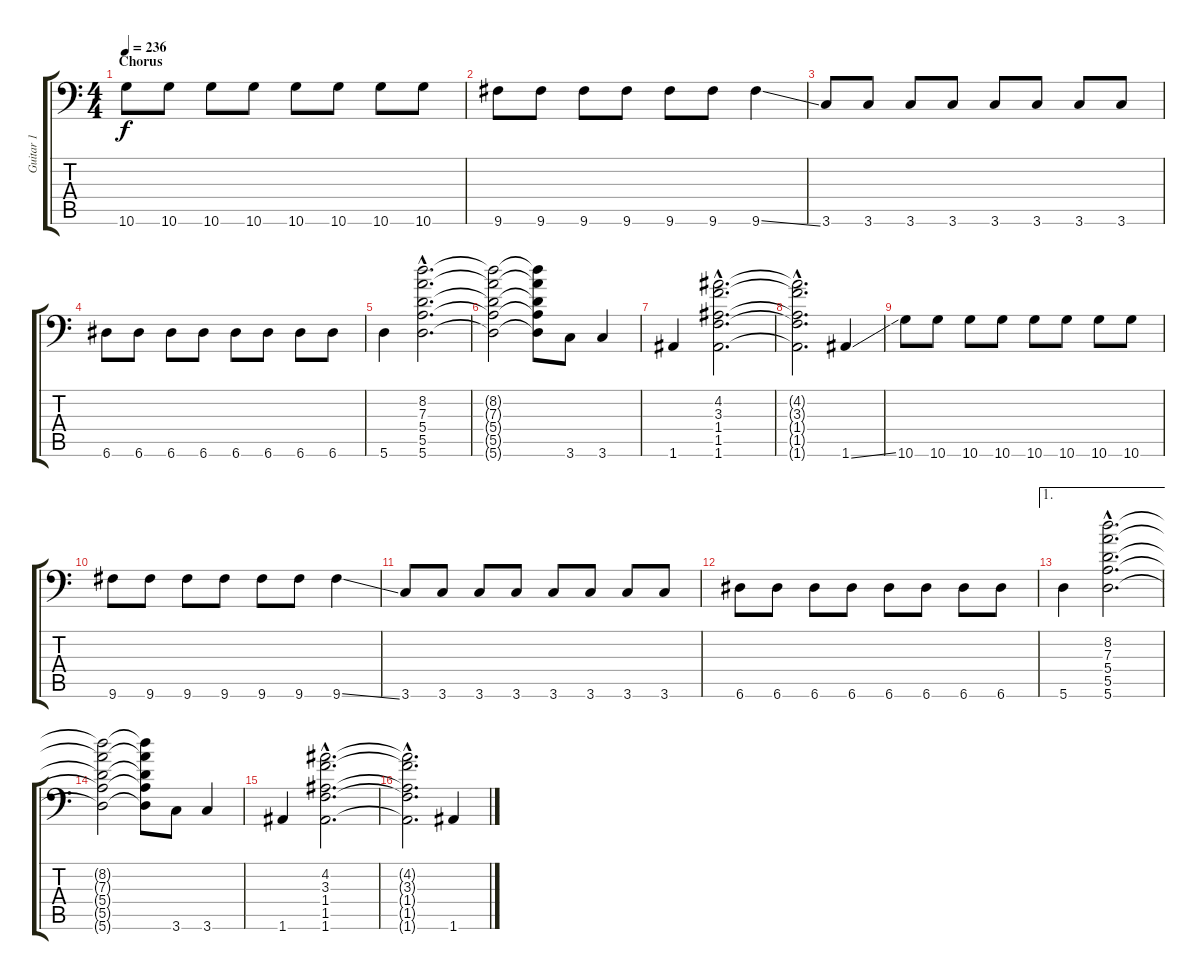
\track ("Guitar 1" "Guitar 1") {instrument distortionguitar}
\staff {score tabs}
\tuning (B3 Gb3 D3 A2 E2 A1) {hide}
\ts (4 4)
\section ("" "Chorus")
\tempo 236
\clef f4
\ks c
10.6.8{dy f} 10.6.8 10.6.8 10.6.8 10.6.8 10.6.8 10.6.8 10.6.8 |
9.6.8 9.6.8 9.6.8 9.6.8 9.6.8 9.6.8 9.6{ss}.4 |
3.6.8 3.6.8 3.6.8 3.6.8 3.6.8 3.6.8 3.6.8 3.6.8 |
6.6.8 6.6.8 6.6.8 6.6.8 6.6.8 6.6.8 6.6.8 6.6.8 |
5.6.4 (8.2{hac} 7.3{hac} 5.4{hac} 5.5{hac} 5.6{hac}).2{d} |
(8.2{t} 7.3{t} 5.4{t} 5.5{t} 5.6{t}).2 (8.2{t} 7.3{t} 5.4{t} 5.5{t} 5.6{t}).8 3.6.8 3.6.4 |
1.6.4 (4.2{hac} 3.3{hac} 1.4{hac} 1.5{hac} 1.6{hac}).2{d} |
(4.2{hac t} 3.3{hac t} 1.4{hac t} 1.5{hac t} 1.6{hac t}).2{d} 1.6{ss}.4 |
10.6.8 10.6.8 10.6.8 10.6.8 10.6.8 10.6.8 10.6.8 10.6.8 |
9.6.8 9.6.8 9.6.8 9.6.8 9.6.8 9.6.8 9.6{ss}.4 |
3.6.8 3.6.8 3.6.8 3.6.8 3.6.8 3.6.8 3.6.8 3.6.8 |
6.6.8 6.6.8 6.6.8 6.6.8 6.6.8 6.6.8 6.6.8 6.6.8 |
\ae 1
5.6.4 (8.2{hac} 7.3{hac} 5.4{hac} 5.5{hac} 5.6{hac}).2{d} |
(8.2{t} 7.3{t} 5.4{t} 5.5{t} 5.6{t}).2 (8.2{t} 7.3{t} 5.4{t} 5.5{t} 5.6{t}).8 3.6.8 3.6.4 |
1.6.4 (4.2{hac} 3.3{hac} 1.4{hac} 1.5{hac} 1.6{hac}).2{d} |
(4.2{hac t} 3.3{hac t} 1.4{hac t} 1.5{hac t} 1.6{hac t}).2{d} 1.6{ss}.4
